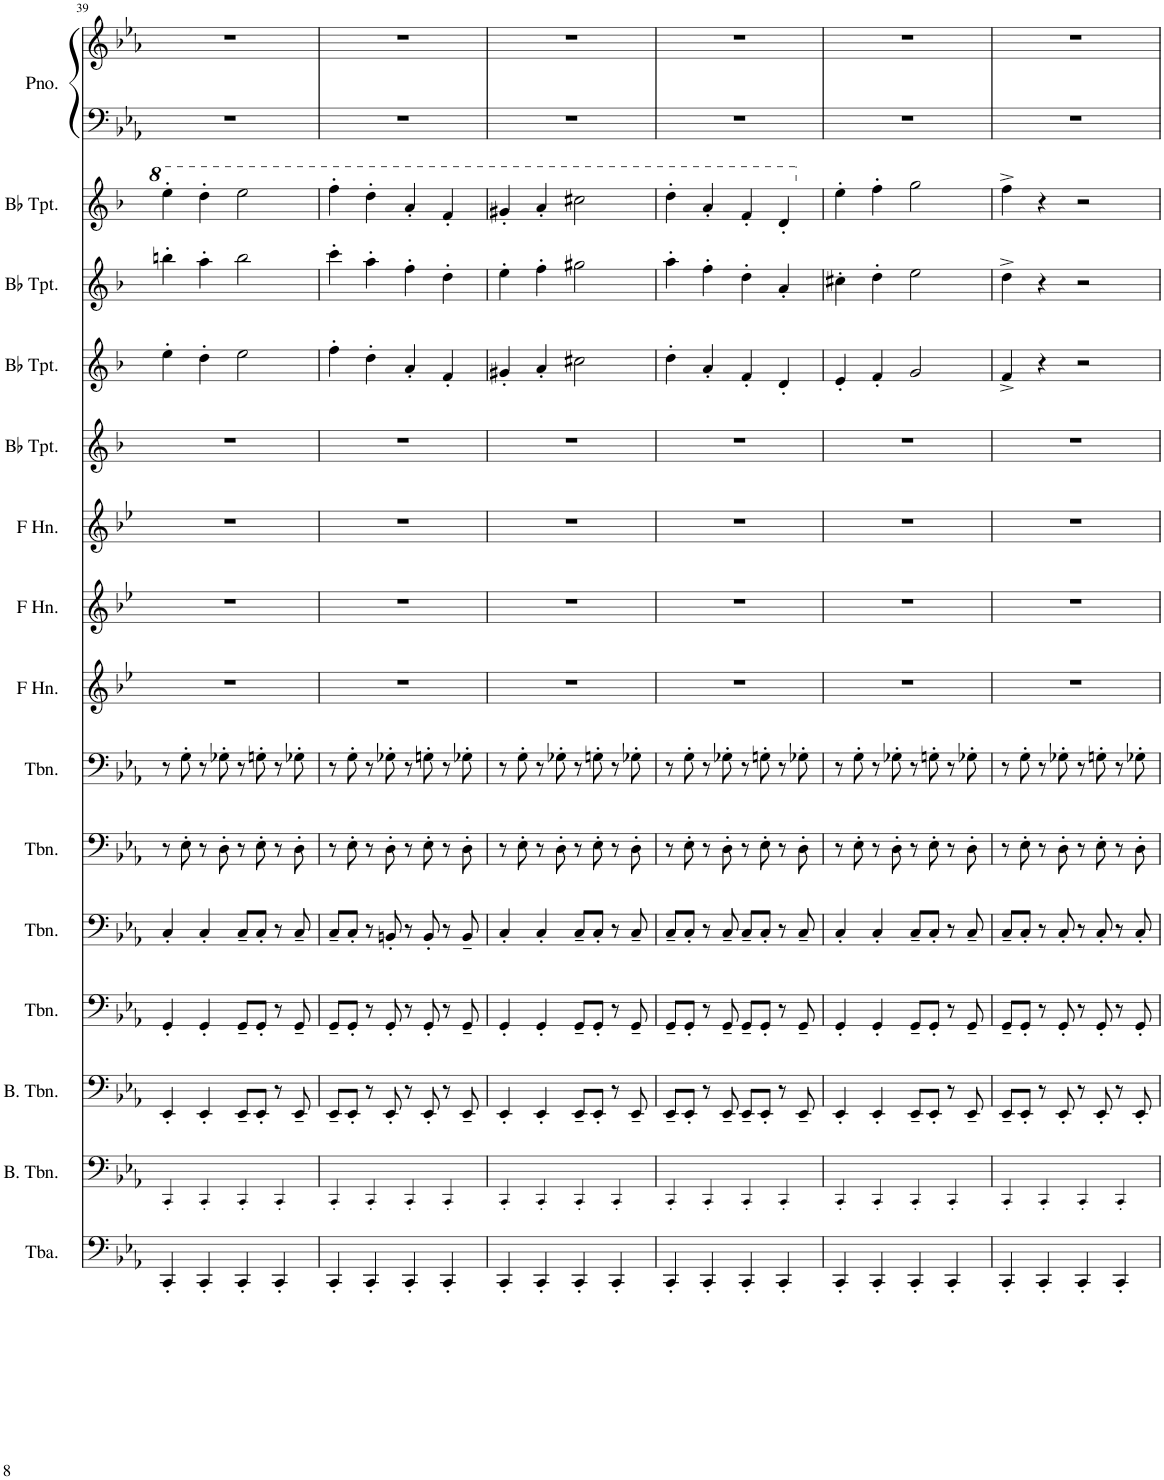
**kern	**kern	**kern	**kern	**kern	**kern	**kern	**kern	**kern	**kern	**kern	**kern	**kern	**kern	**kern	**kern
*part15	*part14	*part13	*part12	*part11	*part10	*part9	*part8	*part7	*part6	*part5	*part4	*part3	*part2	*part1	*part1
*staff16	*staff15	*staff14	*staff13	*staff12	*staff11	*staff10	*staff9	*staff8	*staff7	*staff6	*staff5	*staff4	*staff3	*staff2	*staff1
*I"Tuba	*I"Bass Trombone	*I"Bass Trombone	*I"Trombone	*I"Trombone	*I"Trombone	*I"Trombone	*I"Horn in F	*I"Horn in F	*I"Horn in F	*I"Bb Trumpet	*I"Bb Trumpet	*I"Bb Trumpet	*I"Bb Trumpet	*I"Piano	*
*I'Tba.	*I'B. Tbn.	*I'B. Tbn.	*I'Tbn.	*I'Tbn.	*I'Tbn.	*I'Tbn.	*	*	*	*I'Bb Tpt.	*I'Bb Tpt.	*I'Bb Tpt.	*I'Bb Tpt.	*I'Pno.	*
!!LO:PB:g=z
*clefF4	*clefF4	*clefF4	*clefF4	*clefF4	*clefF4	*clefF4	*clefG2	*clefG2	*clefG2	*clefG2	*clefG2	*clefG2	*clefG2	*clefF4	*clefG2
*	*	*	*	*	*	*	*Trd4c7	*Trd4c7	*Trd4c7	*Trd1c2	*Trd1c2	*Trd1c2	*Trd1c2	*	*
*k[b-e-a-]	*k[b-e-a-]	*k[b-e-a-]	*k[b-e-a-]	*k[b-e-a-]	*k[b-e-a-]	*k[b-e-a-]	*k[b-e-]	*k[b-e-]	*k[b-e-]	*k[b-]	*k[b-]	*k[b-]	*k[b-]	*k[b-e-a-]	*k[b-e-a-]
*M4/4	*M4/4	*M4/4	*M4/4	*M4/4	*M4/4	*M4/4	*M4/4	*M4/4	*M4/4	*M4/4	*M4/4	*M4/4	*M4/4	*M4/4	*M4/4
=39	=39	=39	=39	=39	=39	=39	=39	=39	=39	=39	=39	=39	=39	=39	=39
4CC'/	4CC'!/	4EE-'/	4GG'/	4C'/	8r	8r	1r	1r	1r	1r	4ee'\	4bbn'\	4eee'\	1r	1r
.	.	.	.	.	8E-'\	8G'\	.	.	.	.	.	.	.	.	.
4CC'/	4CC'!/	4EE-'/	4GG'/	4C'/	8r	8r	.	.	.	.	4dd'\	4aa'\	4ddd'\	.	.
.	.	.	.	.	8D'\	8G-X'\	.	.	.	.	.	.	.	.	.
4CC'/	4CC'!/	8EE-~/L	8GG~/L	8C~/L	8r	8r	.	.	.	.	2ee\	2bb\	2eee\	.	.
.	.	8EE-'/J	8GG'/J	8C'/J	8E-'\	8Gn'\	.	.	.	.	.	.	.	.	.
4CC'/	4CC'!/	8r	8r	8r	8r	8r	.	.	.	.	.	.	.	.	.
.	.	8EE-~/	8GG~/	8C~/	8D'\	8G-X'\	.	.	.	.	.	.	.	.	.
=40	=40	=40	=40	=40	=40	=40	=40	=40	=40	=40	=40	=40	=40	=40	=40
4CC'/	4CC'!/	8EE-~/L	8GG~/L	8C~/L	8r	8r	1r	1r	1r	1r	4ff'\	4ccc'\	4fff'\	1r	1r
.	.	8EE-'/J	8GG'/J	8C'/J	8E-'\	8G'\	.	.	.	.	.	.	.	.	.
4CC'/	4CC'!/	8r	8r	8r	8r	8r	.	.	.	.	4dd'\	4aa'\	4ddd'\	.	.
.	.	8EE-'/	8GG'/	8BBn'/	8D'\	8G-X'\	.	.	.	.	.	.	.	.	.
4CC'/	4CC'!/	8r	8r	8r	8r	8r	.	.	.	.	4a'/	4ff'\	4aa'/	.	.
.	.	8EE-'/	8GG'/	8BB'/	8E-'\	8Gn'\	.	.	.	.	.	.	.	.	.
4CC'/	4CC'!/	8r	8r	8r	8r	8r	.	.	.	.	4f'/	4dd'\	4ff'/	.	.
.	.	8EE-~/	8GG~/	8BB~/	8D'\	8G-X'\	.	.	.	.	.	.	.	.	.
=41	=41	=41	=41	=41	=41	=41	=41	=41	=41	=41	=41	=41	=41	=41	=41
4CC'/	4CC'!/	4EE-'/	4GG'/	4C'/	8r	8r	1r	1r	1r	1r	4g#X'/	4ee'\	4gg#X'/	1r	1r
.	.	.	.	.	8E-'\	8G'\	.	.	.	.	.	.	.	.	.
4CC'/	4CC'!/	4EE-'/	4GG'/	4C'/	8r	8r	.	.	.	.	4a'/	4ff'\	4aa'/	.	.
.	.	.	.	.	8D'\	8G-X'\	.	.	.	.	.	.	.	.	.
4CC'/	4CC'!/	8EE-~/L	8GG~/L	8C~/L	8r	8r	.	.	.	.	2cc#X\	2gg#X\	2ccc#X\	.	.
.	.	8EE-'/J	8GG'/J	8C'/J	8E-'\	8Gn'\	.	.	.	.	.	.	.	.	.
4CC'/	4CC'!/	8r	8r	8r	8r	8r	.	.	.	.	.	.	.	.	.
.	.	8EE-~/	8GG~/	8C~/	8D'\	8G-X'\	.	.	.	.	.	.	.	.	.
=42	=42	=42	=42	=42	=42	=42	=42	=42	=42	=42	=42	=42	=42	=42	=42
4CC'/	4CC'!/	8EE-~/L	8GG~/L	8C~/L	8r	8r	1r	1r	1r	1r	4dd'\	4aa'\	4ddd'\	1r	1r
.	.	8EE-'/J	8GG'/J	8C'/J	8E-'\	8G'\	.	.	.	.	.	.	.	.	.
4CC'/	4CC'!/	8r	8r	8r	8r	8r	.	.	.	.	4a'/	4ff'\	4aa'/	.	.
.	.	8EE-~/	8GG~/	8C~/	8D'\	8G-X'\	.	.	.	.	.	.	.	.	.
4CC'/	4CC'!/	8EE-~/L	8GG~/L	8C~/L	8r	8r	.	.	.	.	4f'/	4dd'\	4ff'/	.	.
.	.	8EE-'/J	8GG'/J	8C'/J	8E-'\	8Gn'\	.	.	.	.	.	.	.	.	.
4CC'/	4CC'!/	8r	8r	8r	8r	8r	.	.	.	.	4d'/	4a'/	4dd'/	.	.
.	.	8EE-~/	8GG~/	8C~/	8D'\	8G-X'\	.	.	.	.	.	.	.	.	.
=43	=43	=43	=43	=43	=43	=43	=43	=43	=43	=43	=43	=43	=43	=43	=43
4CC'/	4CC'!/	4EE-'/	4GG'/	4C'/	8r	8r	1r	1r	1r	1r	4e'/	4cc#X'\	4ee'\	1r	1r
.	.	.	.	.	8E-'\	8G'\	.	.	.	.	.	.	.	.	.
4CC'/	4CC'!/	4EE-'/	4GG'/	4C'/	8r	8r	.	.	.	.	4f'/	4dd'\	4ff'\	.	.
.	.	.	.	.	8D'\	8G-X'\	.	.	.	.	.	.	.	.	.
4CC'/	4CC'!/	8EE-~/L	8GG~/L	8C~/L	8r	8r	.	.	.	.	2g/	2ee\	2gg\	.	.
.	.	8EE-'/J	8GG'/J	8C'/J	8E-'\	8Gn'\	.	.	.	.	.	.	.	.	.
4CC'/	4CC'!/	8r	8r	8r	8r	8r	.	.	.	.	.	.	.	.	.
.	.	8EE-~/	8GG~/	8C~/	8D'\	8G-X'\	.	.	.	.	.	.	.	.	.
=44	=44	=44	=44	=44	=44	=44	=44	=44	=44	=44	=44	=44	=44	=44	=44
4CC'/	4CC'!/	8EE-~/L	8GG~/L	8C~/L	8r	8r	1r	1r	1r	1r	4f^/	4dd^\	4ff^\	1r	1r
.	.	8EE-'/J	8GG'/J	8C'/J	8E-'\	8G'\	.	.	.	.	.	.	.	.	.
4CC'/	4CC'!/	8r	8r	8r	8r	8r	.	.	.	.	4r	4r	4r	.	.
.	.	8EE-'/	8GG'/	8C'/	8D'\	8G-X'\	.	.	.	.	.	.	.	.	.
4CC'/	4CC'!/	8r	8r	8r	8r	8r	.	.	.	.	2r	2r	2r	.	.
.	.	8EE-'/	8GG'/	8C'/	8E-'\	8Gn'\	.	.	.	.	.	.	.	.	.
4CC'/	4CC'!/	8r	8r	8r	8r	8r	.	.	.	.	.	.	.	.	.
.	.	8EE-'/	8GG'/	8C'/	8D'\	8G-X'\	.	.	.	.	.	.	.	.	.
=	=	=	=	=	=	=	=	=	=	=	=	=	=	=	=
*-	*-	*-	*-	*-	*-	*-	*-	*-	*-	*-	*-	*-	*-	*-	*-
